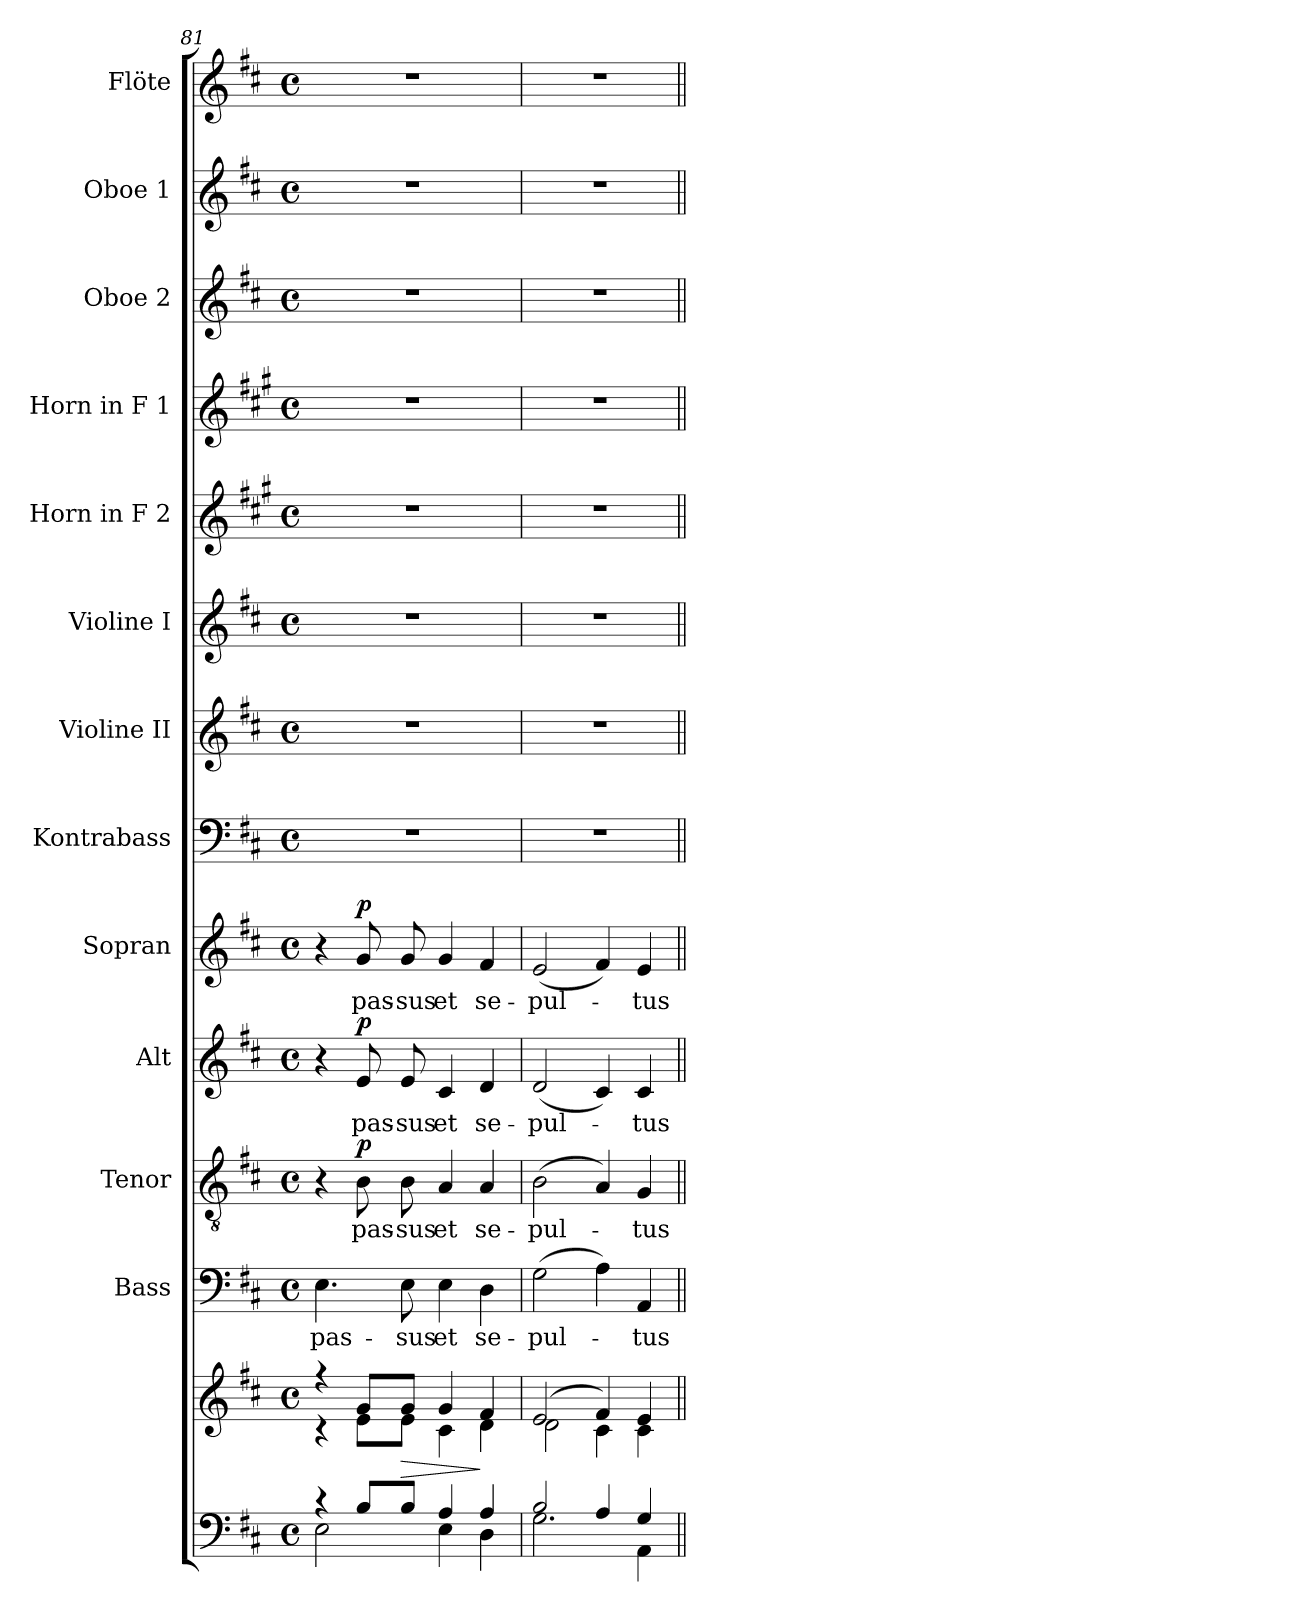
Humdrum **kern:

**kern	**kern	**dynam	**kern	**text	**kern	**text	**dynam	**kern	**text	**dynam	**kern	**text	**dynam	**kern	**kern	**kern	**kern	**kern	**kern	**kern	**kern
*part13	*part13	*part13	*part12	*part12	*part11	*part11	*part11	*part10	*part10	*part10	*part9	*part9	*part9	*part8	*part7	*part6	*part5	*part4	*part3	*part2	*part1
*staff14	*staff13	*staff13/14	*staff12	*staff12	*staff11	*staff11	*staff11	*staff10	*staff10	*staff10	*staff9	*staff9	*staff9	*staff8	*staff7	*staff6	*staff5	*staff4	*staff3	*staff2	*staff1
*	*	*	*I"Bass	*	*I"Tenor	*	*	*I"Alt	*	*	*I"Sopran	*	*	*I"Kontrabass	*I"Violine II	*I"Violine I	*I"Horn in F 2	*I"Horn in F 1	*I"Oboe 2	*I"Oboe 1	*I"Flöte
*	*	*	*I'B.	*	*I'T.	*	*	*I'A.	*	*	*I'S.	*	*	*I'Kb.	*I'Vl. II	*I'Vl. I	*	*	*I'Ob. 2	*I'Ob. 1	*I'Fl.
*clefF4	*clefG2	*	*clefF4	*	*clefGv2	*	*	*clefG2	*	*	*clefG2	*	*	*clefF4	*clefG2	*clefG2	*clefG2	*clefG2	*clefG2	*clefG2	*clefG2
*	*	*	*	*	*	*	*	*	*	*	*	*	*	*ITrd7c12	*	*	*ITrd4c7	*ITrd4c7	*	*	*
*k[f#c#]	*k[f#c#]	*	*k[f#c#]	*	*k[f#c#]	*	*	*k[f#c#]	*	*	*k[f#c#]	*	*	*k[f#c#]	*k[f#c#]	*k[f#c#]	*k[f#c#]	*k[f#c#]	*k[f#c#]	*k[f#c#]	*k[f#c#]
*D:	*D:	*	*D:	*	*D:	*	*	*D:	*	*	*D:	*	*	*D:	*D:	*D:	*D:	*D:	*D:	*D:	*D:
*M4/4	*M4/4	*	*M4/4	*	*M4/4	*	*	*M4/4	*	*	*M4/4	*	*	*M4/4	*M4/4	*M4/4	*M4/4	*M4/4	*M4/4	*M4/4	*M4/4
*met(c)	*met(c)	*	*met(c)	*	*met(c)	*	*	*met(c)	*	*	*met(c)	*	*	*met(c)	*met(c)	*met(c)	*met(c)	*met(c)	*met(c)	*met(c)	*met(c)
=81	=81	=81	=81	=81	=81	=81	=81	=81	=81	=81	=81	=81	=81	=81	=81	=81	=81	=81	=81	=81	=81
*^	*^	*	*	*	*	*	*	*	*	*	*	*	*	*	*	*	*	*	*	*	*
!	!	!	!	!	!	!LO:LY:b	!	!	!	!	!	!	!	!	!	!	!	!	!	!	!	!	!
4rc	2E\	4r	4r	.	4.E\	pas-	4r	.	.	4r	.	.	4r	.	.	1r	1r	1r	1r	1r	1r	1r	1r
!	!	!	!	!	!	!	!	!LO:LY:b	!LO:DY:a	!	!LO:LY:b	!LO:DY:a	!	!LO:LY:b	!LO:DY:a	!	!	!	!	!	!	!	!
8B/L	.	8g/L	8e\L	.	.	.	8B\	pas-	p	8e/	pas-	p	8g/	pas-	p	.	.	.	.	.	.	.	.
!	!	!	!	!LO:HP:b	!	!LO:LY:b	!	!LO:LY:b	!	!	!LO:LY:b	!	!	!LO:LY:b	!	!	!	!	!	!	!	!	!
8B/J	.	8g/J	8e\J	>	8E\	-sus	8B\	-sus	.	8e/	-sus	.	8g/	-sus	.	.	.	.	.	.	.	.	.
!	!	!	!	!	!	!LO:LY:b	!	!LO:LY:b	!	!	!LO:LY:b	!	!	!LO:LY:b	!	!	!	!	!	!	!	!	!
4A/	4E\	4g/	4c#\	.	4E\	et	4A/	et	.	4c#/	et	.	4g/	et	.	.	.	.	.	.	.	.	.
!	!	!	!	!	!	!LO:LY:b	!	!LO:LY:b	!	!	!LO:LY:b	!	!	!LO:LY:b	!	!	!	!	!	!	!	!	!
4A/	4D\	4f#/	4d\	]	4D\	se-	4A/	se-	.	4d/	se-	.	4f#/	se-	.	.	.	.	.	.	.	.	.
!!LO:PB:g=z
=82	=82	=82	=82	=82	=82	=82	=82	=82	=82	=82	=82	=82	=82	=82	=82	=82	=82	=82	=82	=82	=82	=82	=82
!	!	!	!	!	!	!LO:LY:b	!	!LO:LY:b	!	!	!LO:LY:b	!	!	!LO:LY:b	!	!	!	!	!	!	!	!	!
2B/	2.G\	(2e/	2d\	.	(>2G\	-pul-	(>2B\	-pul-	.	(<2d/	-pul-	.	(<2e/	-pul-	.	1r	1r	1r	1r	1r	1r	1r	1r
4A/	.	4f#/)	4c#\	.	4A\)	.	4A/)	.	.	4c#/)	.	.	4f#/)	.	.	.	.	.	.	.	.	.	.
!	!	!	!	!	!	!LO:LY:b	!	!LO:LY:b	!	!	!LO:LY:b	!	!	!LO:LY:b	!	!	!	!	!	!	!	!	!
4G/	4AA\	4e/	4c#\	.	4AA/	-tus	4G/	-tus	.	4c#/	-tus	.	4e/	-tus	.	.	.	.	.	.	.	.	.
*v	*v	*	*	*	*	*	*	*	*	*	*	*	*	*	*	*	*	*	*	*	*	*	*
*	*v	*v	*	*	*	*	*	*	*	*	*	*	*	*	*	*	*	*	*	*	*	*
=||	=||	=||	=||	=||	=||	=||	=||	=||	=||	=||	=||	=||	=||	=||	=||	=||	=||	=||	=||	=||	=||
*-	*-	*-	*-	*-	*-	*-	*-	*-	*-	*-	*-	*-	*-	*-	*-	*-	*-	*-	*-	*-	*-
